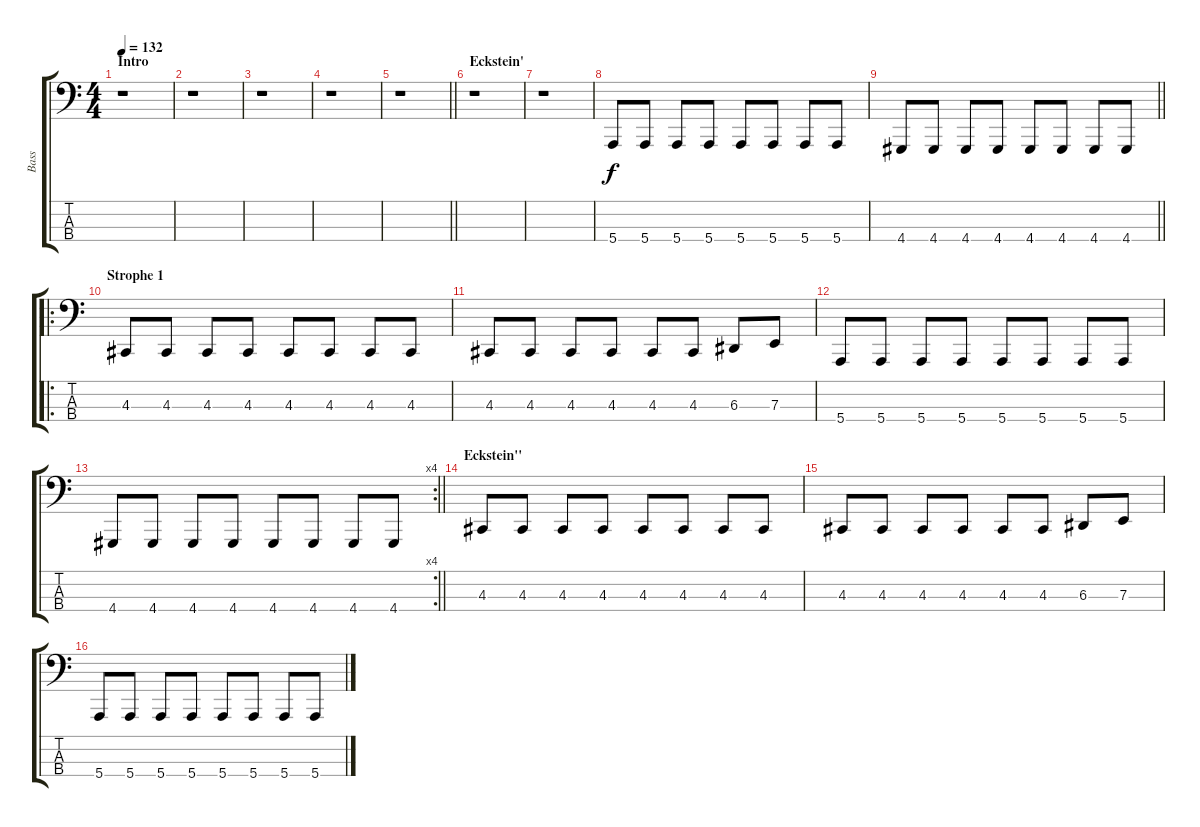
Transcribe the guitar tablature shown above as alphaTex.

\track ("Bass" "Bass") {instrument lead2sawtooth}
\staff {score tabs}
\tuning (G2 D2 A1 E1) {hide}
\ts (4 4)
\section ("" "Intro")
\tempo 132
\clef f4
\ks c
r.1{dy f instrument lead2sawtooth} |
r.1 |
r.1 |
r.1 |
\barLineRight lightlight
r.1 |
\section ("" "Eckstein'")
r.1 |
r.1 |
5.4.8 5.4.8 5.4.8 5.4.8 5.4.8 5.4.8 5.4.8 5.4.8 |
\barLineRight lightlight
4.4.8 4.4.8 4.4.8 4.4.8 4.4.8 4.4.8 4.4.8 4.4.8 |
\ro
\section ("" "Strophe 1")
4.3.8 4.3.8 4.3.8 4.3.8 4.3.8 4.3.8 4.3.8 4.3.8 |
4.3.8 4.3.8 4.3.8 4.3.8 4.3.8 4.3.8 6.3.8 7.3.8 |
5.4.8 5.4.8 5.4.8 5.4.8 5.4.8 5.4.8 5.4.8 5.4.8 |
\rc 4
\barLineRight lightlight
4.4.8 4.4.8 4.4.8 4.4.8 4.4.8 4.4.8 4.4.8 4.4.8 |
\section ("" "Eckstein''")
4.3.8 4.3.8 4.3.8 4.3.8 4.3.8 4.3.8 4.3.8 4.3.8 |
4.3.8 4.3.8 4.3.8 4.3.8 4.3.8 4.3.8 6.3.8 7.3.8 |
5.4.8 5.4.8 5.4.8 5.4.8 5.4.8 5.4.8 5.4.8 5.4.8
